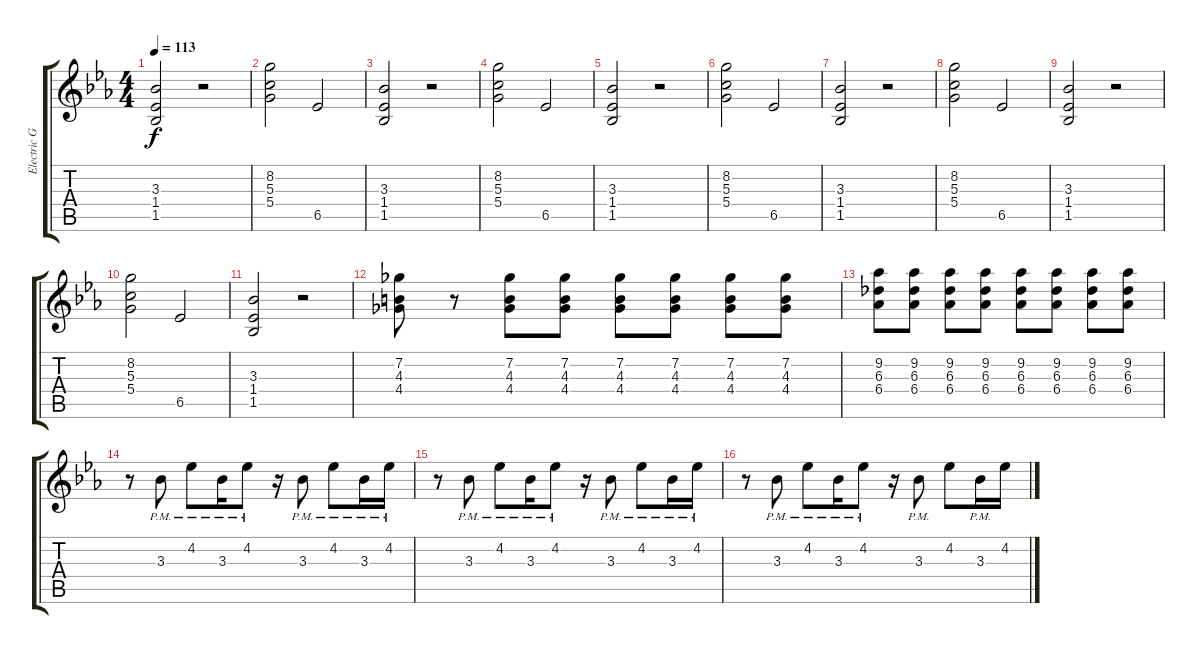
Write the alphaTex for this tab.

\track ("Electric Guitar" "Electric G") {instrument distortionguitar}
\staff {score tabs}
\tuning (E4 B3 G3 D3 A2 E2) {hide}
\ts (4 4)
\tempo 113
\clef g2
\ks eb
(3.3 1.4 1.5).2{dy f} r.2 |
(8.2 5.3 5.4).2 6.5.2 |
(3.3 1.4 1.5).2 r.2 |
(8.2 5.3 5.4).2 6.5.2 |
(3.3 1.4 1.5).2 r.2 |
(8.2 5.3 5.4).2 6.5.2 |
(3.3 1.4 1.5).2 r.2 |
(8.2 5.3 5.4).2 6.5.2 |
(3.3 1.4 1.5).2 r.2 |
(8.2 5.3 5.4).2 6.5.2 |
(3.3 1.4 1.5).2 r.2 |
(7.2 4.3 4.4).8 r.8 (7.2 4.3 4.4).8 (7.2 4.3 4.4).8 (7.2 4.3 4.4).8 (7.2 4.3 4.4).8 (7.2 4.3 4.4).8 (7.2 4.3 4.4).8 |
(9.2 6.3 6.4).8 (9.2 6.3 6.4).8 (9.2 6.3 6.4).8 (9.2 6.3 6.4).8 (9.2 6.3 6.4).8 (9.2 6.3 6.4).8 (9.2 6.3 6.4).8 (9.2 6.3 6.4).8 |
r.8 3.3{pm}.8 4.2{pm}.8 3.3{pm}.16 4.2{pm}.8 r.16 3.3{pm}.8 4.2{pm}.8 3.3{pm}.16 4.2{pm}.16 |
r.8 3.3{pm}.8 4.2{pm}.8 3.3{pm}.16 4.2{pm}.8 r.16 3.3{pm}.8 4.2{pm}.8 3.3{pm}.16 4.2{pm}.16 |
r.8 3.3{pm}.8 4.2{pm}.8 3.3{pm}.16 4.2{pm}.8 r.16 3.3{pm}.8 4.2.8 3.3{pm}.16 4.2.16
